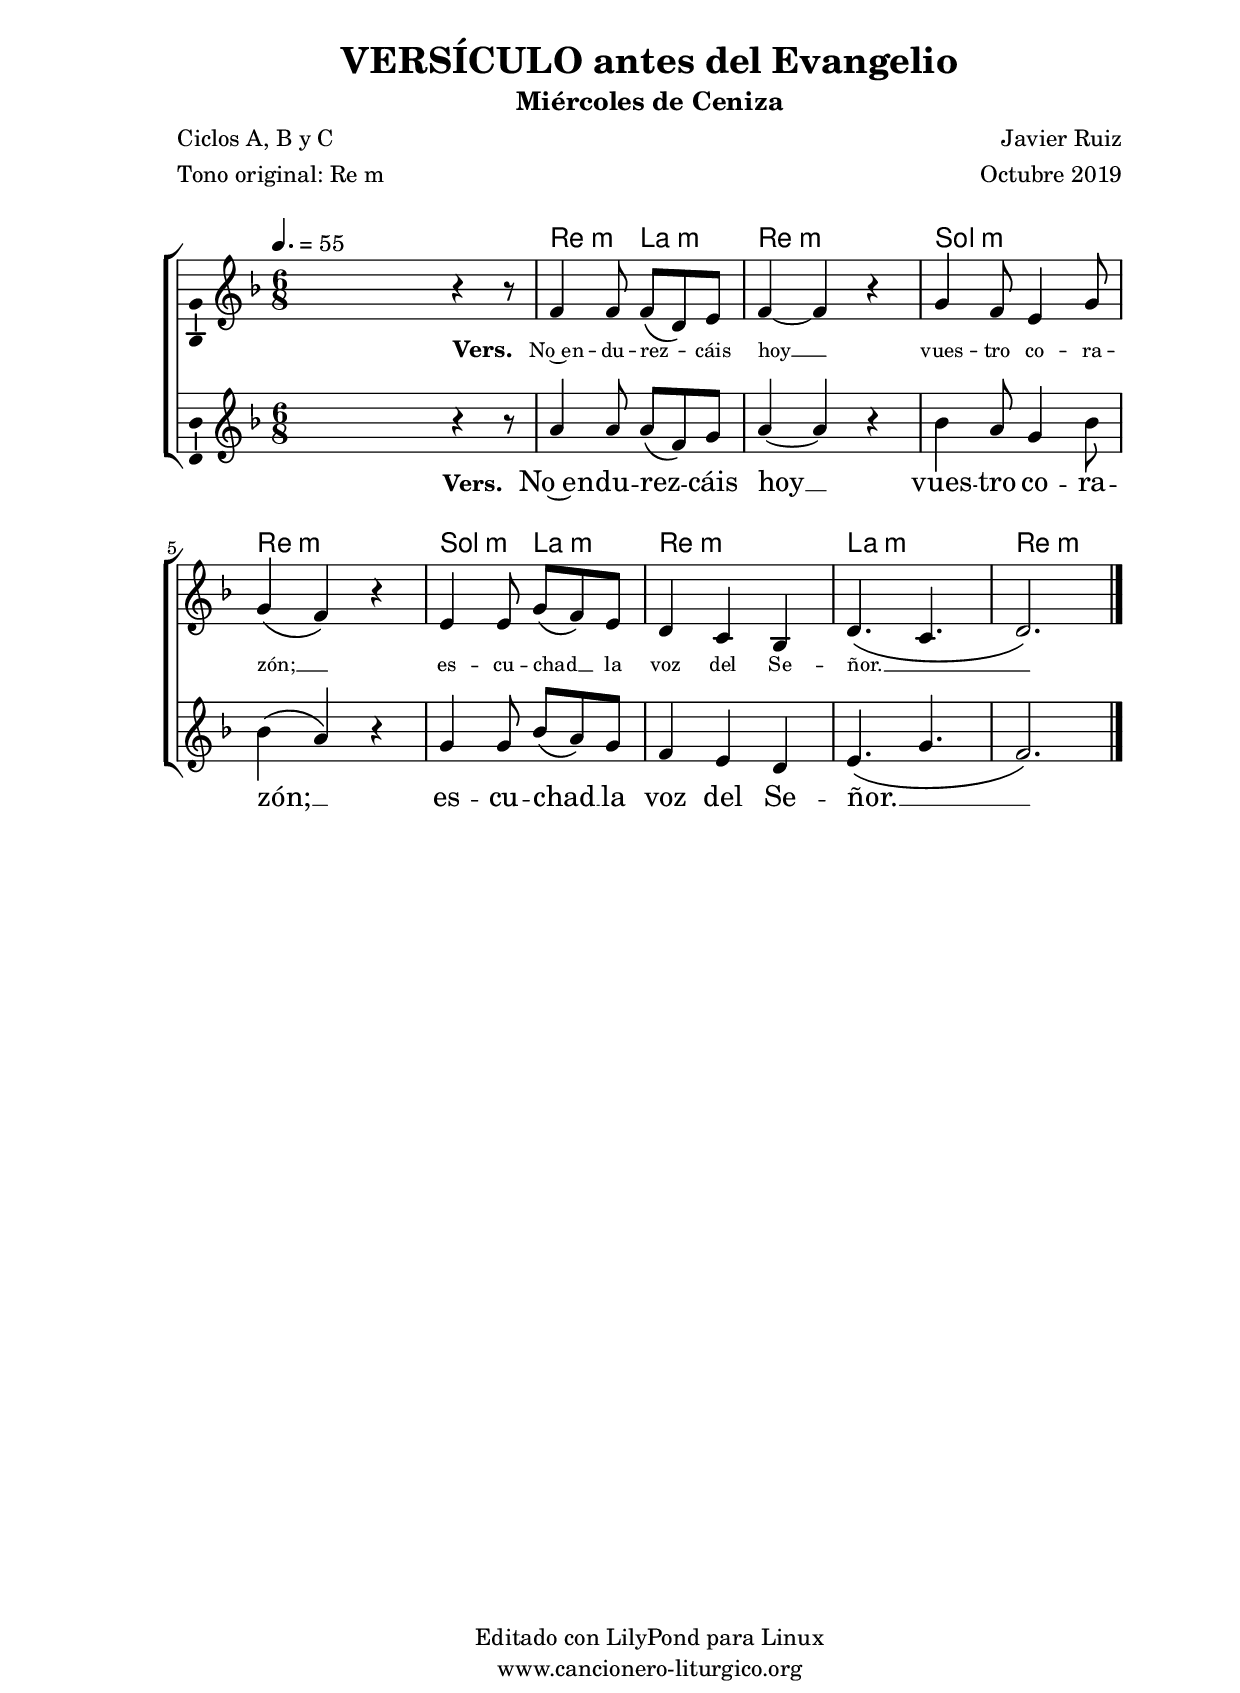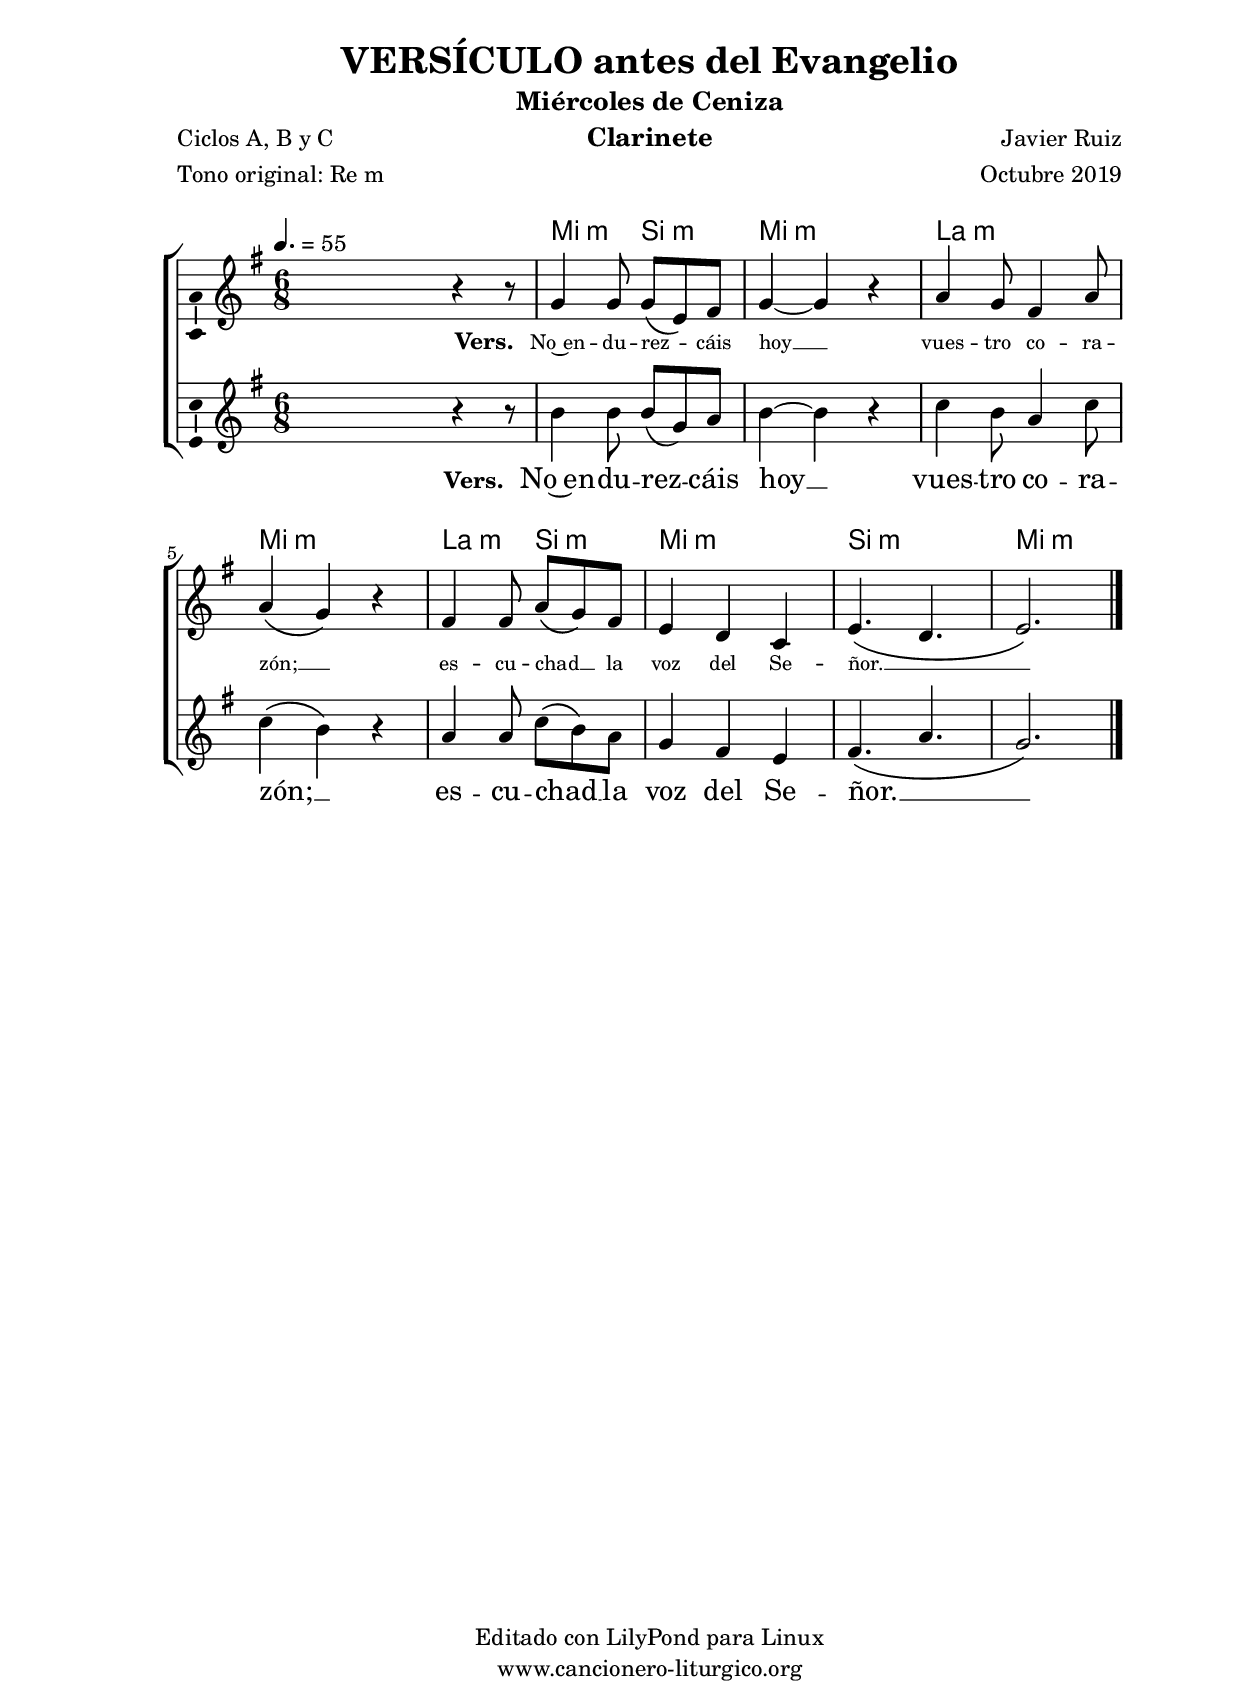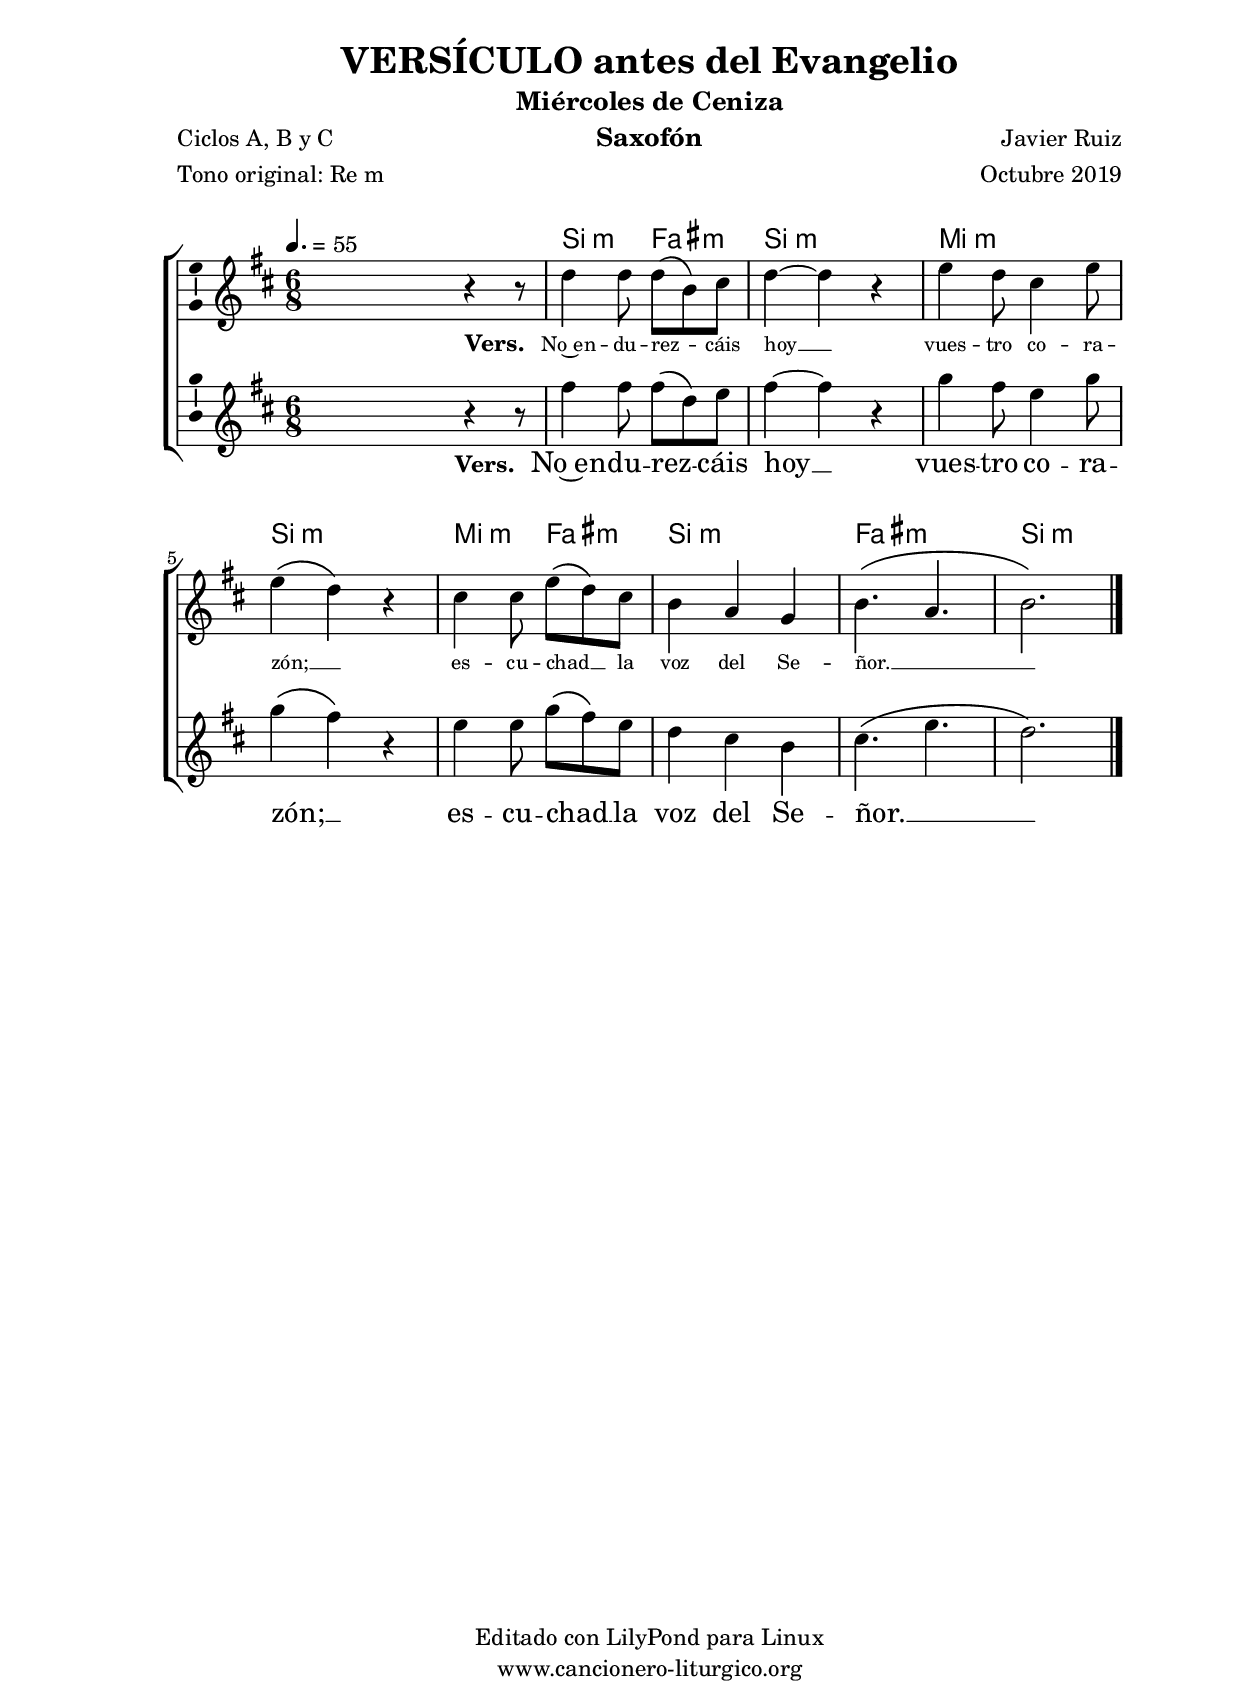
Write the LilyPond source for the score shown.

%
%para convertir .midi en .wav:
%timidity filename.midi -Ow -o finename.wav
%
%
%Para convertir de .wav a .mp3:
%lame -h -m j filename.wav
%
%
%para escuchar el midi:
%timidity nombrefichero.midi
%


%versión de lilypond para la que se ha escrito esta partitura:
\version "2.16.0"

	%Tamaño papel
	#(set-default-paper-size "a4")
	%Tamaño partitura
	#(set-global-staff-size 20)
	%No responde al pulsar sobre una nota
	#(ly:set-option 'point-and-click #f)

%parámetros del encabezamiento:
\header {
	title = "VERSÍCULO antes del Evangelio"
	subtitle = "Miércoles de Ceniza"
	composer = "Javier Ruiz"
	poet = "Ciclos A, B y C"
	meter = "Tono original: Re m"
	arranger = "Octubre 2019"
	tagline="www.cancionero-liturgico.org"
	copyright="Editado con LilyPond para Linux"
	tiempo = "Cuaresma"
	usos = "Aclamación"
	letra = "No endurezcáis hoy vuestro corazón; escuchad la voz del Señor."
	}

%parámetros asociados al papel:
\paper  {
	oddHeaderMarkup = \markup {\fill-line { \on-the-fly #not-first-page \fromproperty #'header:title \on-the-fly #not-first-page \fromproperty #'header:composer }}
	evenHeaderMarkup = \markup {\fill-line { \fromproperty #'header:composer \fromproperty #'header:title }}
	#(set-paper-size "a4")
	print-page-number = ##f
	first-page-number = 1
	print-first-page-number = ##f
%	head-separation = 3.0 \cm
	top-margin = 1.5 \cm
%	top-margin = 2.0 \cm
%%%	bottom-margin = 0.5\cm
	bottom-margin = 0.2\cm
	left-margin = 3.0 \cm
	line-width = 16.0 \cm 
	indent = 0\mm
	interscoreline = 2.\mm
	between-system-space = 15\mm
%	para que las partituras no llenen la hoja:
	ragged-bottom = ##t
%	idem para la última hoja:
	ragged-last-bottom = ##f
%	para que las partituras llenen el ancho del papel:
	ragged-last = ##f
	after-title-space = 2.5 \cm
%page-count=2
system-count=2

	%Flexible Vertical Spacing
%	markup-markup-spacing =
%	#'((basic-distance . 15) (minimum-distance . 15) (padding . 3))
	markup-system-spacing =
	#'((basic-distance . 15) (minimum-distance . 15) (padding . 3))
	system-system-spacing =
	#'((basic-distance . 15) (minimum-distance . 15) (padding . 3))
	score-system-spacing =
	#'((basic-distance . 15) (minimum-distance . 15) (padding . 5))
%	top-system-spacing = % header
%	#'((basic-distance . 8) (minimum-distance . 0) (padding . 0))
%	top-markup-spacing =
%	#'((basic-distance . 20) (minimum-distance . 20) (padding . 0))
	last-bottom-spacing = % footer
	#'((basic-distance . 5) (minimum-distance . 5) (padding . 0))
%	score-markup-spacing =
%	#'((basic-distance . 16) (minimum-distance . 13) (padding . 0))

	}


%parámetros que afectan a toda la partitura:
global =  {
	%clave de sol (G):
	\clef G
	%armadura:
%	\transpose ees f
	\key d \minor
	\tempo 4.=55
	\set Score.tempoHideNote = ##f
	}


acordes = {
	\italianChords
	\chordmode {
%	\transpose ees f
{

s2.
d4.:m a:m d2.:m g:m d:m g4.:m a:m d2.:m a2.:m d2.:m

	}
	}
}


melodiatrompeta = 
%	\transpose ees f
{

	\relative c''{
	\time 6/8

s4. r4.
r2.
f4 a g8 f
e4. g
f2.
r2.
d4 f e8 d
c4. e
f2.

}
	\bar "|."
	}


melodiatres = 
%	\transpose ees f
{

	\relative c''{
	\time 6/8

s4 s8 r4 r8
f,4 f8 f \(d\) e
f4~f r4
g4 f8 e4 g8
g4 \(f\) r4
e4 e8 g \(f\) e
d4 c bes
d4. \(c
d2.\)

}

	\bar "|."
	}


melodiabajo = 
%	\transpose ees f
{

	%clave de fa (F):
	\clef F

	\relative c{
	\time 6/8

s4. r4 r8
d4 d8 a'4 a8
d,4 d e8 d
g4 g8 g f e
f4 e d
bes4 bes8 c4 c8
d4 d g8 f
e4 f8 g f e
d2.

}
	\bar "|."
	}


melodia = 
%	\transpose ees f
{

	\relative c'{
	\time 6/8

s4 s8 r4 r8
a'4 a8 a \(f\) g
a4~a r4
bes4 a8 g4 bes8
bes4 \(a\) r4
g4 g8 bes \(a\) g
f4 e d
e4. \(g
f2.\)

}
	\bar "|."
	}


texto = \lyricmode {
\set stanza =#"Vers. " No~en -- du -- rez -- _ cáis hoy __ vues -- tro co -- ra -- zón; __ _
es -- cu -- chad __ _ la voz del Se -- ñor. __ _ _

	}

textotres = \lyricmode {
\override LyricText #'font-size = #-1
\set stanza =#"Vers. " No~en -- du -- rez -- _ cáis hoy __ vues -- tro co -- ra -- zón; __ _
es -- cu -- chad __ _ la voz del Se -- ñor. __ _ _

	}


acordesStaff = \context ChordNames = acordesStaff <<
	\set Staff.midiInstrument = #"choir aahs"
	\set Staff.midiMinimumVolume = #0.3
	\set Staff.midiMaximumVolume = #0.5
	\set chordChanges = ##f
	\acordes
	>>

voztrompetaStaff = \context Voice = voztrompetaStaff
<<
	\override Staff.StaffSymbol #'staff-space = #(magstep -0.35)
	\set Staff.midiInstrument = #"trumpet"
	\set Staff.midiMinimumVolume = #0.4
	\set Staff.midiMaximumVolume = #0.6
	\global
	\melodiatrompeta
	>>

voztresStaff = \context Voice = voztresStaff
\with {\consists "Ambitus_engraver"}
<<
%	\override Staff.StaffSymbol #'staff-space = #(magstep -0.35)
	\set Staff.midiInstrument = #"violin"
	\set Staff.midiMinimumVolume = #0.6
	\set Staff.midiMaximumVolume = #0.8
	\global
	\relative c' \melodiatres
	>>

vozStaff = \context Voice = vozStaff
\with {\consists "Ambitus_engraver"}
<<
%	\set Staff.instrumentName = ""
%	\set Staff.shortInstrumentName = ""
%	\set Staff.midiInstrument = #"clarinet"
%	\set Staff.midiInstrument = #"cello"
	\set Staff.midiInstrument = #"flute"
%	\set Staff.midiInstrument = #"electric guitar (jazz)"
%	\set Staff.midiInstrument = #"english horn"
%	\set Staff.midiInstrument = #"violin"
%	\set Staff.midiInstrument = #"glockenspiel"
	\set Staff.midiMinimumVolume = #0.8
	\set Staff.midiMaximumVolume = #1.0
	\global
	\melodia
	>>

vozbajoStaff = \context Voice = vozbajoStaff
<<
	\override Staff.StaffSymbol #'staff-space = #(magstep -0.35)
	\set Staff.midiInstrument = #"english horn"
	\set Staff.midiMinimumVolume = #0.6
	\set Staff.midiMaximumVolume = #0.8
	\global
	\melodiabajo
	>>

textoStaff = \context Lyrics = textoStaff <<
	\lyricsto vozStaff \texto
	>>

textotresStaff = \context Lyrics = textotresStaff <<
	\lyricsto voztresStaff \textotres
	>>


\book {
	\score {
		<<
		\context ChoirStaff {
%			\override StaffGroup.SystemStartBracket #'collapse-height = #1
%			\override Score.SystemStartBar #'collapse-height = #1
			<<
			\acordesStaff
%			\voztrompetaStaff
			\voztresStaff
			\textotresStaff
			\vozStaff
			\textoStaff
%			\vozbajoStaff
			>>
			}
		>>
		\layout {
	    		\context {
				\Lyrics
				\override LyricText #'font-size = #2
				}
	   		 \context {
				\Score
				\override StaffSymbol #'staff-space = #(magstep +3)
				}
			}
		}
	\score {
		\unfoldRepeats
		<<
		\context ChoirStaff {
			<<
			\acordesStaff
			\voztrompetaStaff
			\voztresStaff
			\vozStaff
			\vozbajoStaff
			>>
			}
		>>
		\midi {
	  		\context {
	  			\Score
				tempoWholesPerMinute = #(ly:make-moment 70 4)
				}
			}
		}
	}

%Partitura para clarinete
#(define output-suffix "C")
\book {
	\header{
		instrument = "Clarinete"
		}
	\score {
		<<
		\context ChoirStaff {
%			\override StaffGroup.SystemStartBracket #'collapse-height = #1
%			\override Score.SystemStartBar #'collapse-height = #1
\transpose c d
			<<
			\acordesStaff
%			\voztrompetaStaff
			\voztresStaff
			\textotresStaff
			\vozStaff
			\textoStaff
%			\vozbajoStaff
			>>
			}
		>>
		\layout {
	    		\context {
				\Lyrics
				\override LyricText #'font-size = #2
				}
	   		 \context {
				\Score
				\override StaffSymbol #'staff-space = #(magstep +3)
				}
			}
		}
	}

%Partitura para saxofón
#(define output-suffix "S")
\book {
	\header{
		instrument = "Saxofón"
		}
	\score {
		<<
		\context ChoirStaff {
%			\override StaffGroup.SystemStartBracket #'collapse-height = #1
%			\override Score.SystemStartBar #'collapse-height = #1
\transpose c a
			<<
			\acordesStaff
%			\voztrompetaStaff
			\voztresStaff
			\textotresStaff
			\vozStaff
			\textoStaff
%			\vozbajoStaff
			>>
			}
		>>
		\layout {
	    		\context {
				\Lyrics
				\override LyricText #'font-size = #2
				}
	   		 \context {
				\Score
				\override StaffSymbol #'staff-space = #(magstep +3)
				}
			}
		}
	}


